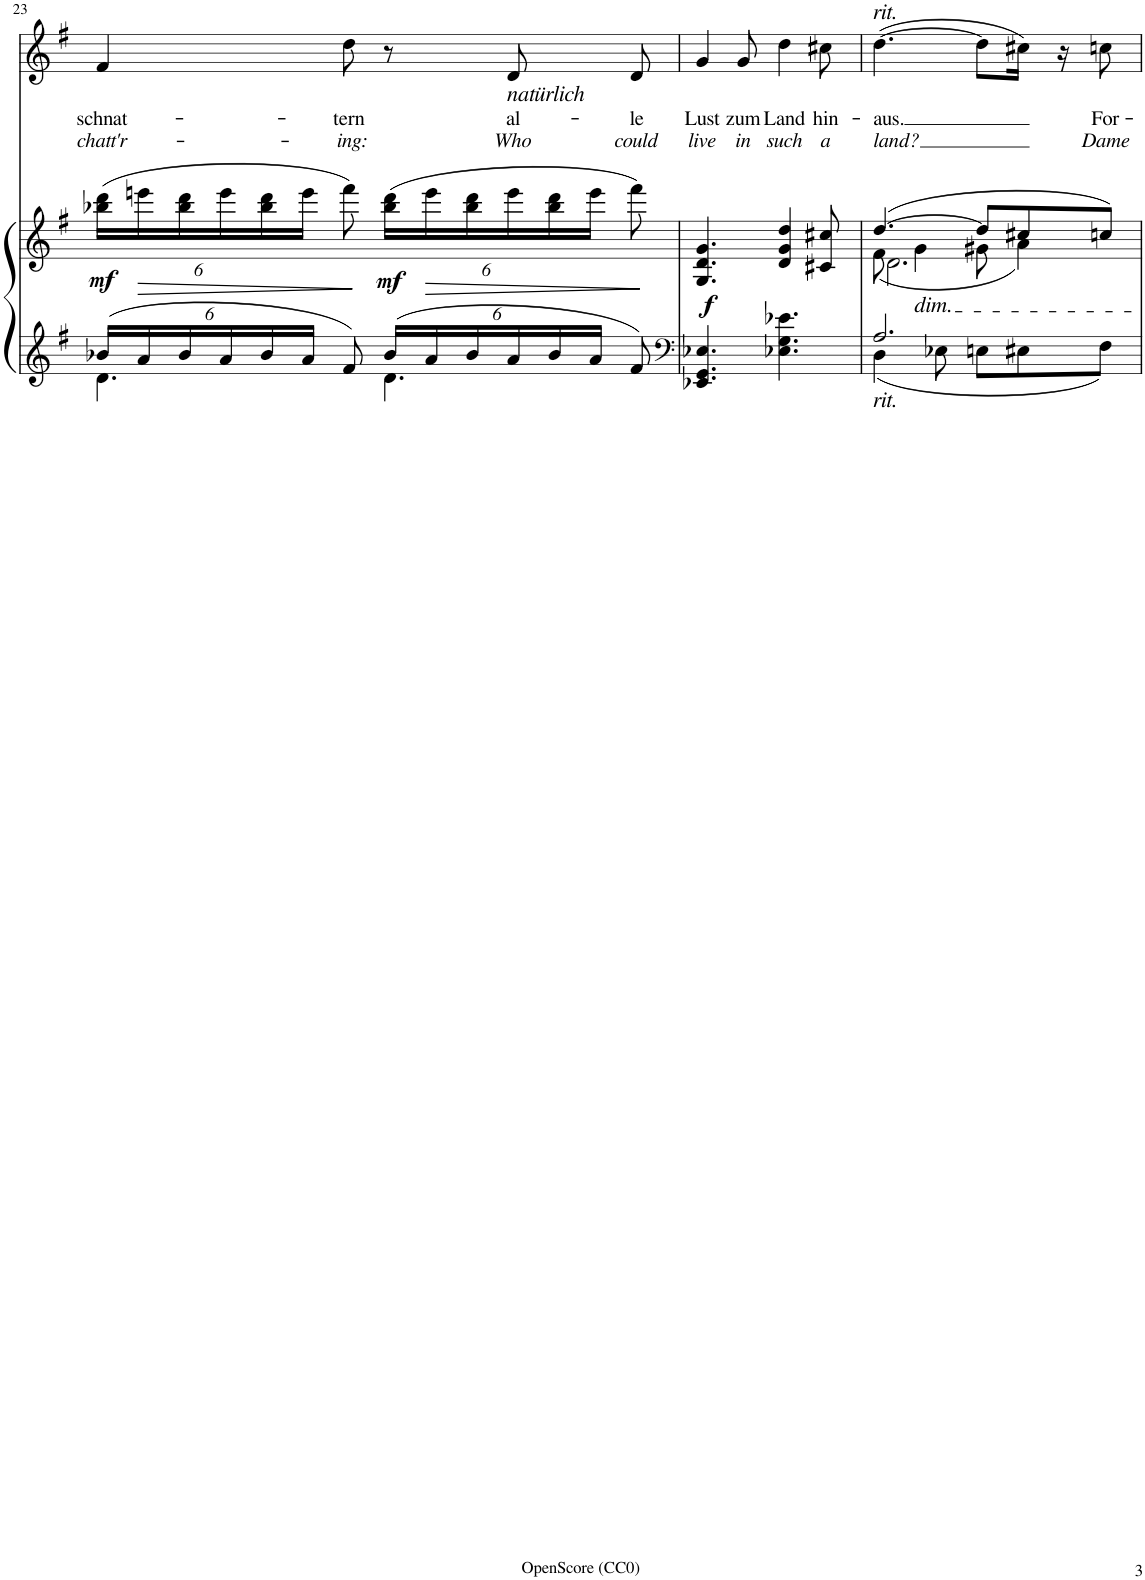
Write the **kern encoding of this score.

**kern	**kern	**dynam	**kern	**text	**text
*part2	*part2	*part2	*part1	*part1	*part1
*staff3	*staff2	*staff2/3	*staff1	*staff1	*staff1
*I"Piano	*	*	*I"Voice	*	*
*I'Pno	*	*	*	*	*
!!LO:PB:g=z
*clefG2	*clefG2	*	*clefG2	*	*
*k[f#]	*k[f#]	*	*k[f#]	*	*
*M6/8	*M6/8	*	*M6/8	*	*
*Xbrackettup	*Xbrackettup	*	*	*	*
=23	=23	=23	=23	=23	=23
*^	*	*	*	*	*
!	!	!	!LO:DY:b	!	!LO:LY:b	!LO:LY:b
24b-X/LL	4.d\	(24bb-X\ 24ddd\LL	mf	4f#/	schnat-	chatt'r-
!	!	!	!LO:HP:b	!	!	!
24a/	.	24eeen\	>	.	.	.
24b-/	.	24bb-\ 24ddd\	.	.	.	.
24a/	.	24eee\	.	.	.	.
24b-/	.	24bb-\ 24ddd\	.	.	.	.
24a/JJ	.	24eee\JJ	.	.	.	.
!	!	!	!	!	!LO:LY:b	!LO:LY:b
8f#/	.	8fff#\)	]	8dd\	-tern	-ing:
!	!	!	!LO:DY:b	!	!	!
24b-/LL	4.d\	(24bb-\ 24ddd\LL	mf	8r	.	.
!	!	!	!LO:HP:b	!	!	!
24a/	.	24eee\	>	.	.	.
24b-/	.	24bb-\ 24ddd\	.	.	.	.
!	!	!	!	!LO:TX:b:i:t=natürlich	!	!
!	!	!	!	!	!LO:LY:b	!LO:LY:b
24a/	.	24eee\	.	8d/	al-	Who
24b-/	.	24bb-\ 24ddd\	.	.	.	.
24a/JJ	.	24eee\JJ	.	.	.	.
!	!	!	!	!	!LO:LY:b	!LO:LY:b
8f#/	.	8fff#\)	]	8d/	-le	could
*v	*v	*	*	*	*	*
=24	=24	=24	=24	=24	=24
*clefF4	*	*	*	*	*
!	!	!LO:DY:b	!	!LO:LY:b	!LO:LY:b
4.EE-X/ 4.GG/ 4.E-X/	4.G/ 4.d/ 4.g/	f	4g/	Lust	live
!	!	!	!	!LO:LY:b	!LO:LY:b
.	.	.	8g/	zum	in
!	!	!	!	!LO:LY:b	!LO:LY:b
4.E-X\ 4.G\ 4.e-X\	4d/ 4g/ 4dd/	.	4dd\	Land	such
!	!	!	!	!LO:LY:b	!LO:LY:b
.	8c#X/ 8cc#X/	.	8cc#X\	hin-	a
=25	=25	=25	=25	=25	=25
*^	*^	*	*	*	*
*	*	*	*^	*	*	*	*
!	!	!	!	!	!	!LO:TX:a:i:t=rit.	!	!
!LO:TX:b:i:t=rit.	!	!	!	!	!	!	!	!
!	!	!	!	!	!	!	!LO:LY:b	!LO:LY:b
2.A/	4D\	([4.dd/	(8f#\	2.d\	.	([4.dd\	-aus.	land?
!	!	!	!LO:TX:b:i:t=dim.	!	!	!	!	!
.	.	.	4g\	.	.	.	.	.
.	8E-X\	.	.	.	.	.	.	.
.	8En\L	8dd/L]	8g#X\	.	.	8dd\L]	.	.
.	8E#X\	8cc#X/	4a\)	.	.	16cc#X\Jk)	.	.
.	.	.	.	.	.	16r	.	.
!	!	!	!	!	!	!	!LO:LY:b	!LO:LY:b
.	8F#\J	8ccn/J)	.	.	.	8ccn\	For-	Dame
*v	*v	*	*	*	*	*	*	*
*	*v	*v	*v	*	*	*	*
=	=	=	=	=	=
*-	*-	*-	*-	*-	*-
